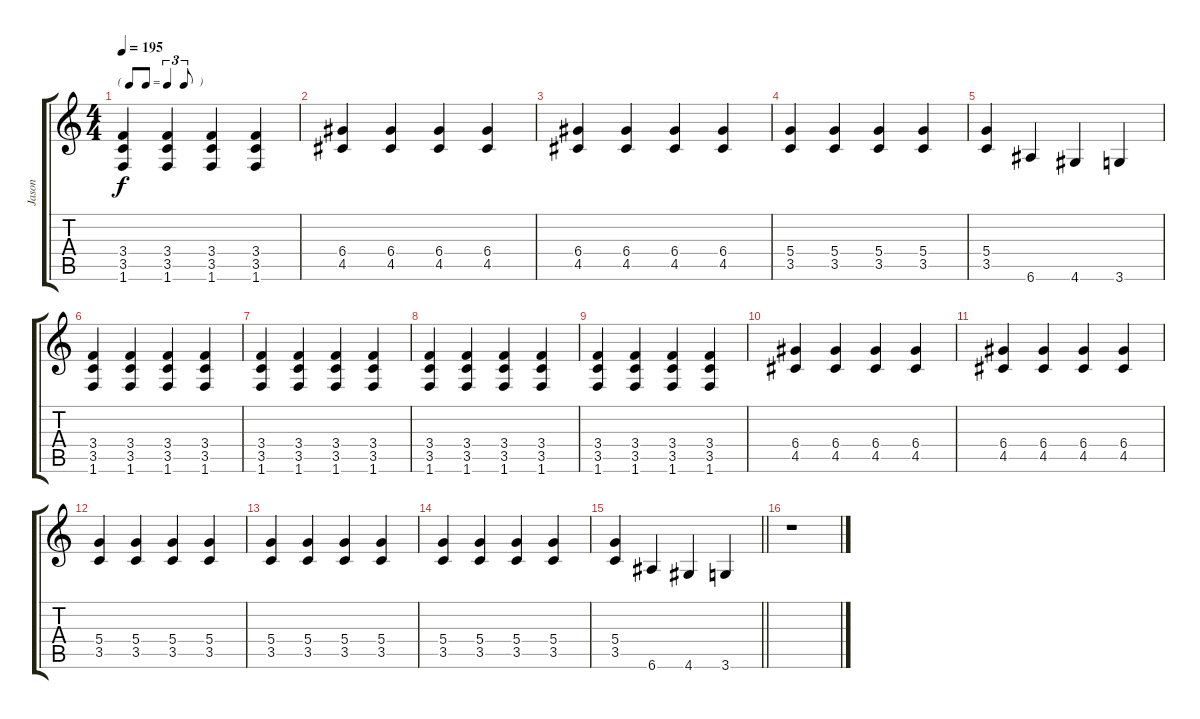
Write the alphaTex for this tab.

\track ("Jason" "Jason") {instrument overdrivenguitar}
\staff {score tabs}
\tuning (E4 B3 G3 D3 A2 E2) {hide}
\ts (4 4)
\tf triplet8th
\tempo 195
\clef g2
\ks c
(3.4 3.5 1.6).4{dy f} (3.4 3.5 1.6).4 (3.4 3.5 1.6).4 (3.4 3.5 1.6).4 |
(6.4 4.5).4 (6.4 4.5).4 (6.4 4.5).4 (6.4 4.5).4 |
(6.4 4.5).4 (6.4 4.5).4 (6.4 4.5).4 (6.4 4.5).4 |
(5.4 3.5).4 (5.4 3.5).4 (5.4 3.5).4 (5.4 3.5).4 |
(5.4 3.5).4 6.6.4 4.6.4 3.6.4 |
(3.4 3.5 1.6).4 (3.4 3.5 1.6).4 (3.4 3.5 1.6).4 (3.4 3.5 1.6).4 |
(3.4 3.5 1.6).4 (3.4 3.5 1.6).4 (3.4 3.5 1.6).4 (3.4 3.5 1.6).4 |
(3.4 3.5 1.6).4 (3.4 3.5 1.6).4 (3.4 3.5 1.6).4 (3.4 3.5 1.6).4 |
(3.4 3.5 1.6).4 (3.4 3.5 1.6).4 (3.4 3.5 1.6).4 (3.4 3.5 1.6).4 |
(6.4 4.5).4 (6.4 4.5).4 (6.4 4.5).4 (6.4 4.5).4 |
(6.4 4.5).4 (6.4 4.5).4 (6.4 4.5).4 (6.4 4.5).4 |
(5.4 3.5).4 (5.4 3.5).4 (5.4 3.5).4 (5.4 3.5).4 |
(5.4 3.5).4 (5.4 3.5).4 (5.4 3.5).4 (5.4 3.5).4 |
(5.4 3.5).4 (5.4 3.5).4 (5.4 3.5).4 (5.4 3.5).4 |
\barLineRight lightlight
(5.4 3.5).4 6.6.4 4.6.4 3.6.4 |
r.1
